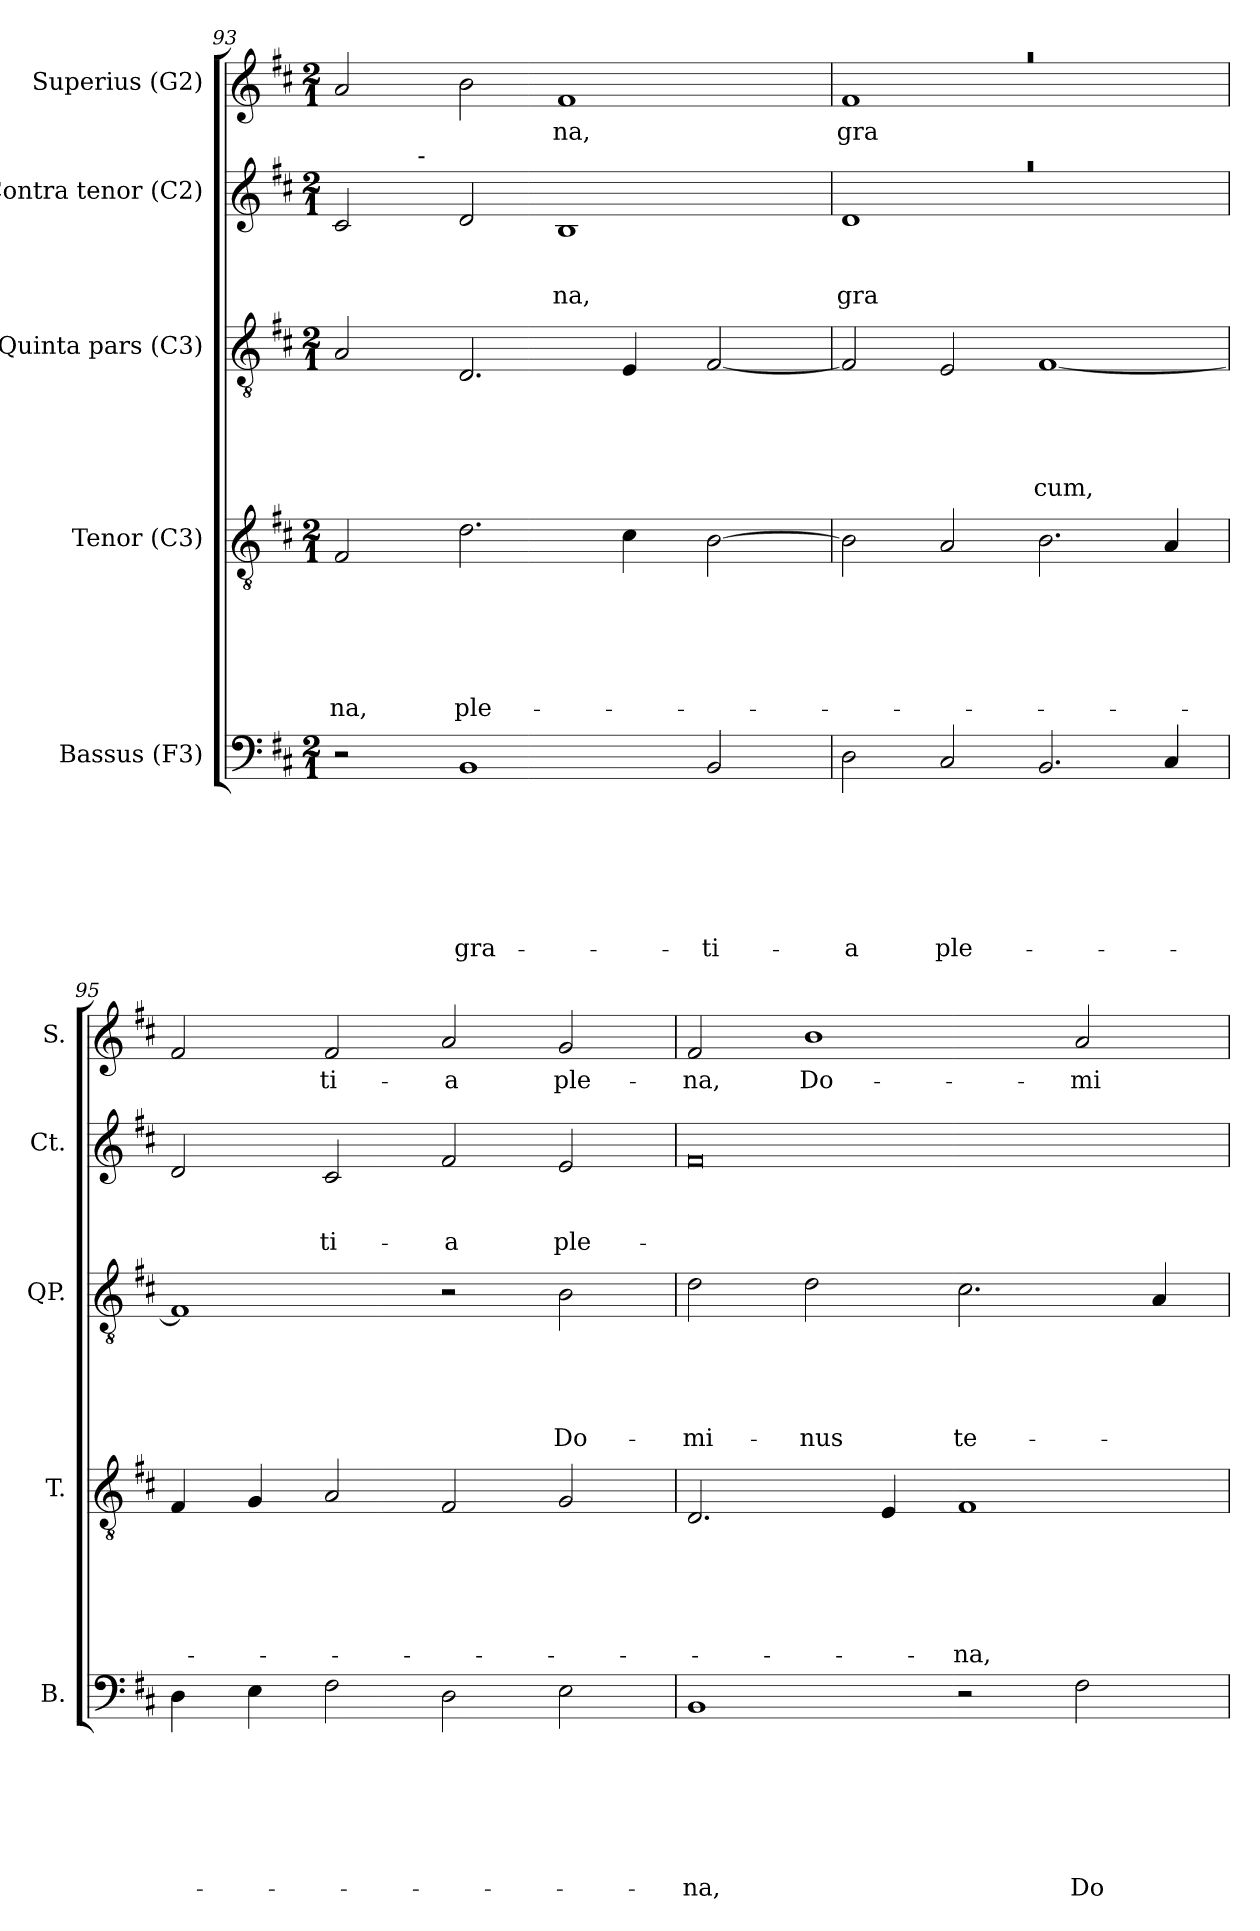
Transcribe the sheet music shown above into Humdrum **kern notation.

**kern	**text	**text	**text	**text	**text	**text	**text	**kern	**text	**text	**text	**text	**text	**text	**kern	**text	**text	**text	**text	**text	**kern	**text	**text	**text	**kern	**text
*part5	*part5	*part5	*part5	*part5	*part5	*part5	*part5	*part4	*part4	*part4	*part4	*part4	*part4	*part4	*part3	*part3	*part3	*part3	*part3	*part3	*part2	*part2	*part2	*part2	*part1	*part1
*staff5	*staff5	*staff5	*staff5	*staff5	*staff5	*staff5	*staff5	*staff4	*staff4	*staff4	*staff4	*staff4	*staff4	*staff4	*staff3	*staff3	*staff3	*staff3	*staff3	*staff3	*staff2	*staff2	*staff2	*staff2	*staff1	*staff1
*I"Bassus (F3)	*	*	*	*	*	*	*	*I"Tenor (C3)	*	*	*	*	*	*	*I"Quinta pars (C3)	*	*	*	*	*	*I"Contra tenor (C2)	*	*	*	*I"Superius (G2)	*
*I'B.	*	*	*	*	*	*	*	*I'T.	*	*	*	*	*	*	*I'QP.	*	*	*	*	*	*I'Ct.	*	*	*	*I'S.	*
!!LO:LB:g=z
*clefF4	*	*	*	*	*	*	*	*clefGv2	*	*	*	*	*	*	*clefGv2	*	*	*	*	*	*clefG2	*	*	*	*clefG2	*
*k[f#c#]	*	*	*	*	*	*	*	*k[f#c#]	*	*	*	*	*	*	*k[f#c#]	*	*	*	*	*	*k[f#c#]	*	*	*	*k[f#c#]	*
*D:	*	*	*	*	*	*	*	*D:	*	*	*	*	*	*	*D:	*	*	*	*	*	*D:	*	*	*	*D:	*
*M2/1	*	*	*	*	*	*	*	*M2/1	*	*	*	*	*	*	*M2/1	*	*	*	*	*	*M2/1	*	*	*	*M2/1	*
=93	=93	=93	=93	=93	=93	=93	=93	=93	=93	=93	=93	=93	=93	=93	=93	=93	=93	=93	=93	=93	=93	=93	=93	=93	=93	=93
!	!	!	!	!	!	!	!	!	!	!	!	!	!	!LO:LY:b	!	!	!	!	!	!	!	!	!	!	!	!
*	*	*	*	*	*	*	*	*	*	*	*	*	*	*	*	*	*	*	*	*	*^	*	*	*	*	*
2r	.	.	.	.	.	.	.	2F#/	.	.	.	.	.	-na,	2A/	.	.	.	.	.	2c#/	4.ryy	.	.	.	2a/	.
!	!	!	!	!	!	!	!	!	!	!	!	!	!	!	!	!	!	!	!	!	!	!LO:TX:a:t=-	!	!	!	!	!
.	.	.	.	.	.	.	.	.	.	.	.	.	.	.	.	.	.	.	.	.	.	1ryy	.	.	.	.	.
!	!	!	!	!	!	!	!LO:LY:b	!	!	!	!	!	!	!LO:LY:b	!	!	!	!	!	!	!	!	!	!	!	!	!
1BB	.	.	.	.	.	.	gra-	2.d\	.	.	.	.	.	ple-	2.D/	.	.	.	.	.	2d/	.	.	.	.	2b\	.
!	!	!	!	!	!	!	!	!	!	!	!	!	!	!	!	!	!	!	!	!	!	!	!	!	!LO:LY:b	!	!LO:LY:b
.	.	.	.	.	.	.	.	.	.	.	.	.	.	.	.	.	.	.	.	.	1B	.	.	.	-na,	1f#	-na,
.	.	.	.	.	.	.	.	4c#\	.	.	.	.	.	.	4E/	.	.	.	.	.	.	.	.	.	.	.	.
.	.	.	.	.	.	.	.	.	.	.	.	.	.	.	.	.	.	.	.	.	.	2ryy	.	.	.	.	.
!	!	!	!	!	!	!	!LO:LY:b	!	!	!	!	!	!	!	!	!	!	!	!	!	!	!	!	!	!	!	!
2BB/	.	.	.	.	.	.	-ti-	[>2B\	.	.	.	.	.	.	[<2F#/	.	.	.	.	.	.	.	.	.	.	.	.
.	.	.	.	.	.	.	.	.	.	.	.	.	.	.	.	.	.	.	.	.	.	8ryy	.	.	.	.	.
=94	=94	=94	=94	=94	=94	=94	=94	=94	=94	=94	=94	=94	=94	=94	=94	=94	=94	=94	=94	=94	=94	=94	=94	=94	=94	=94	=94
!	!	!	!	!	!	!	!LO:LY:b	!	!	!	!	!	!	!	!	!	!	!	!	!	!LO:N:vis=1	!	!	!	!LO:LY:b	!LO:N:vis=1	!LO:LY:b
*	*	*	*	*	*	*	*	*	*	*	*	*	*	*	*	*	*	*	*	*	*	*	*	*	*	*^	*
2D\	.	.	.	.	.	.	-a	2B\]	.	.	.	.	.	.	2F#/]	.	.	.	.	.	0raa	1d	.	.	gra-	0raa	1f#	gra-
!	!	!	!	!	!	!	!LO:LY:b	!	!	!	!	!	!	!	!	!	!	!	!	!	!	!	!	!	!	!	!	!
2C#/	.	.	.	.	.	.	ple-	2A/	.	.	.	.	.	.	2E/	.	.	.	.	.	.	.	.	.	.	.	.	.
!	!	!	!	!	!	!	!	!	!	!	!	!	!	!	!	!	!	!	!	!LO:LY:b	!	!	!	!	!	!	!	!
2.BB/	.	.	.	.	.	.	.	2.B\	.	.	.	.	.	.	[<1F#	.	.	.	.	-cum,	.	1ryy	.	.	.	.	1ryy	.
4C#/	.	.	.	.	.	.	.	4A/	.	.	.	.	.	.	.	.	.	.	.	.	.	.	.	.	.	.	.	.
*	*	*	*	*	*	*	*	*	*	*	*	*	*	*	*	*	*	*	*	*	*v	*v	*	*	*	*	*	*
*	*	*	*	*	*	*	*	*	*	*	*	*	*	*	*	*	*	*	*	*	*	*	*	*	*v	*v	*
=95	=95	=95	=95	=95	=95	=95	=95	=95	=95	=95	=95	=95	=95	=95	=95	=95	=95	=95	=95	=95	=95	=95	=95	=95	=95	=95
4D\	.	.	.	.	.	.	.	4F#/	.	.	.	.	.	.	1F#]	.	.	.	.	.	2d/	.	.	.	2f#/	.
4E\	.	.	.	.	.	.	.	4G/	.	.	.	.	.	.	.	.	.	.	.	.	.	.	.	.	.	.
!	!	!	!	!	!	!	!	!	!	!	!	!	!	!	!	!	!	!	!	!	!	!	!	!LO:LY:b	!	!LO:LY:b
2F#\	.	.	.	.	.	.	.	2A/	.	.	.	.	.	.	.	.	.	.	.	.	2c#/	.	.	-ti-	2f#/	-ti-
!	!	!	!	!	!	!	!	!	!	!	!	!	!	!	!	!	!	!	!	!	!	!	!	!LO:LY:b	!	!LO:LY:b
2D\	.	.	.	.	.	.	.	2F#/	.	.	.	.	.	.	2r	.	.	.	.	.	2f#/	.	.	-a	2a/	-a
!	!	!	!	!	!	!	!	!	!	!	!	!	!	!	!	!	!	!	!	!LO:LY:b	!	!	!	!LO:LY:b	!	!LO:LY:b
2E\	.	.	.	.	.	.	.	2G/	.	.	.	.	.	.	2B\	.	.	.	.	Do-	2e/	.	.	ple-	2g/	ple-
=96	=96	=96	=96	=96	=96	=96	=96	=96	=96	=96	=96	=96	=96	=96	=96	=96	=96	=96	=96	=96	=96	=96	=96	=96	=96	=96
!	!	!	!	!	!	!	!LO:LY:b	!	!	!	!	!	!	!	!	!	!	!	!	!LO:LY:b	!	!	!	!	!	!LO:LY:b
1BB	.	.	.	.	.	.	-na,	2.D/	.	.	.	.	.	.	2d\	.	.	.	.	-mi-	0f#	.	.	.	2f#/	-na,
!	!	!	!	!	!	!	!	!	!	!	!	!	!	!	!	!	!	!	!	!LO:LY:b	!	!	!	!	!	!LO:LY:b
.	.	.	.	.	.	.	.	.	.	.	.	.	.	.	2d\	.	.	.	.	-nus	.	.	.	.	1b	Do-
.	.	.	.	.	.	.	.	4E/	.	.	.	.	.	.	.	.	.	.	.	.	.	.	.	.	.	.
!	!	!	!	!	!	!	!	!	!	!	!	!	!	!LO:LY:b	!	!	!	!	!	!LO:LY:b	!	!	!	!	!	!
2r	.	.	.	.	.	.	.	1F#	.	.	.	.	.	-na,	2.c#\	.	.	.	.	te-	.	.	.	.	.	.
!	!	!	!	!	!	!	!LO:LY:b	!	!	!	!	!	!	!	!	!	!	!	!	!	!	!	!	!	!	!LO:LY:b
2F#\	.	.	.	.	.	.	Do-	.	.	.	.	.	.	.	.	.	.	.	.	.	.	.	.	.	2a/	-mi-
.	.	.	.	.	.	.	.	.	.	.	.	.	.	.	4A/	.	.	.	.	.	.	.	.	.	.	.
=	=	=	=	=	=	=	=	=	=	=	=	=	=	=	=	=	=	=	=	=	=	=	=	=	=	=
*-	*-	*-	*-	*-	*-	*-	*-	*-	*-	*-	*-	*-	*-	*-	*-	*-	*-	*-	*-	*-	*-	*-	*-	*-	*-	*-
